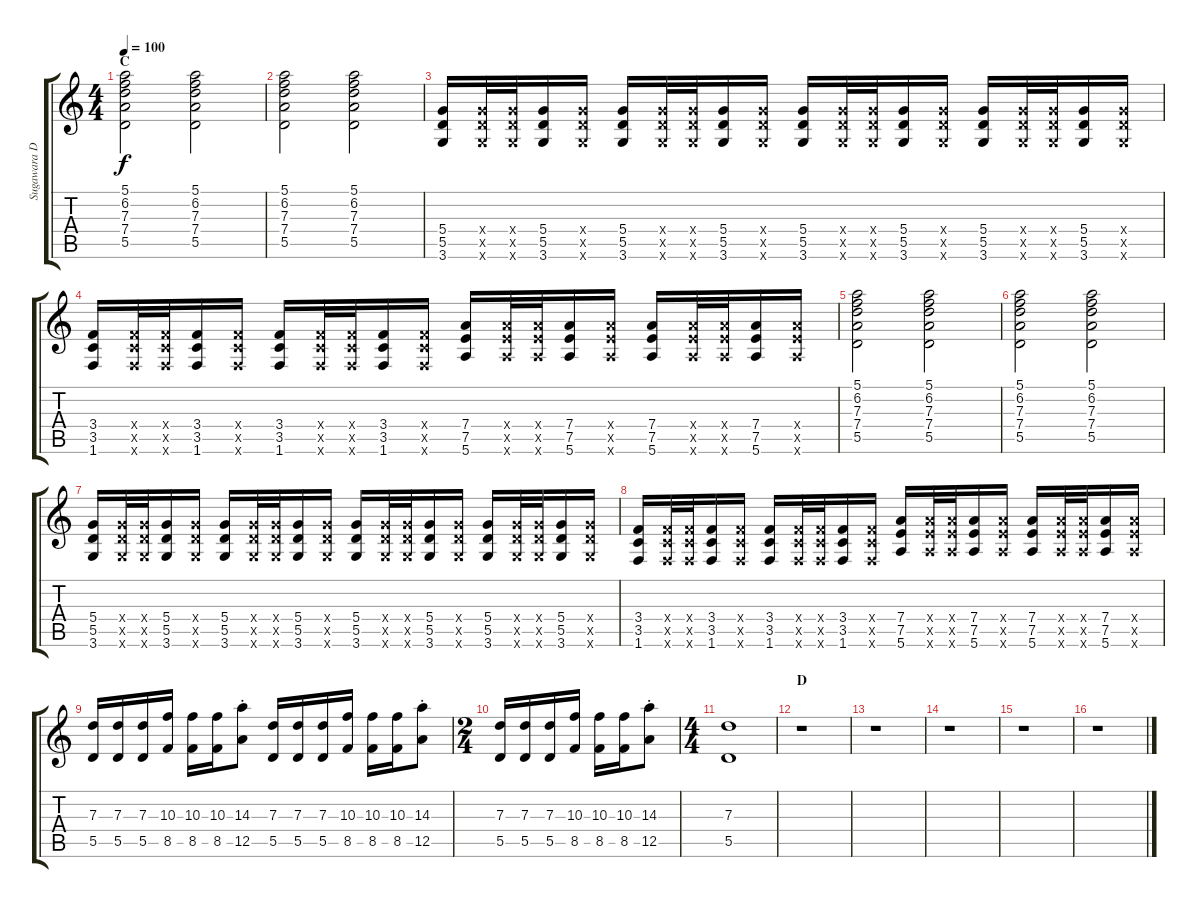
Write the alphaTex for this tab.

\track ("Sugawara Distortion" "Sugawara D") {instrument overdrivenguitar}
\staff {score tabs}
\tuning (E4 B3 G3 D3 A2 E2) {hide}
\ts (4 4)
\section ("" "C")
\tempo 100
\clef g2
\ks c
(5.1 6.2 7.3 7.4 5.5).2{dy f} (5.1 6.2 7.3 7.4 5.5).2 |
(5.1 6.2 7.3 7.4 5.5).2 (5.1 6.2 7.3 7.4 5.5).2 |
(5.4 5.5 3.6).16 (5.4{x} 5.5{x} 3.6{x}).32 (5.4{x} 5.5{x} 3.6{x}).32 (5.4 5.5 3.6).16 (5.4{x} 5.5{x} 3.6{x}).16 (5.4 5.5 3.6).16 (5.4{x} 5.5{x} 3.6{x}).32 (5.4{x} 5.5{x} 3.6{x}).32 (5.4 5.5 3.6).16 (5.4{x} 5.5{x} 3.6{x}).16 (5.4 5.5 3.6).16 (5.4{x} 5.5{x} 3.6{x}).32 (5.4{x} 5.5{x} 3.6{x}).32 (5.4 5.5 3.6).16 (5.4{x} 5.5{x} 3.6{x}).16 (5.4 5.5 3.6).16 (5.4{x} 5.5{x} 3.6{x}).32 (5.4{x} 5.5{x} 3.6{x}).32 (5.4 5.5 3.6).16 (5.4{x} 5.5{x} 3.6{x}).16 |
(3.4 3.5 1.6).16 (3.4{x} 3.5{x} 1.6{x}).32 (3.4{x} 3.5{x} 1.6{x}).32 (3.4 3.5 1.6).16 (3.4{x} 3.5{x} 1.6{x}).16 (3.4 3.5 1.6).16 (3.4{x} 3.5{x} 1.6{x}).32 (3.4{x} 3.5{x} 1.6{x}).32 (3.4 3.5 1.6).16 (3.4{x} 3.5{x} 1.6{x}).16 (7.4 7.5 5.6).16 (7.4{x} 7.5{x} 5.6{x}).32 (7.4{x} 7.5{x} 5.6{x}).32 (7.4 7.5 5.6).16 (7.4{x} 7.5{x} 5.6{x}).16 (7.4 7.5 5.6).16 (7.4{x} 7.5{x} 5.6{x}).32 (7.4{x} 7.5{x} 5.6{x}).32 (7.4 7.5 5.6).16 (7.4{x} 7.5{x} 5.6{x}).16 |
(5.1 6.2 7.3 7.4 5.5).2 (5.1 6.2 7.3 7.4 5.5).2 |
(5.1 6.2 7.3 7.4 5.5).2 (5.1 6.2 7.3 7.4 5.5).2 |
(5.4 5.5 3.6).16 (5.4{x} 5.5{x} 3.6{x}).32 (5.4{x} 5.5{x} 3.6{x}).32 (5.4 5.5 3.6).16 (5.4{x} 5.5{x} 3.6{x}).16 (5.4 5.5 3.6).16 (5.4{x} 5.5{x} 3.6{x}).32 (5.4{x} 5.5{x} 3.6{x}).32 (5.4 5.5 3.6).16 (5.4{x} 5.5{x} 3.6{x}).16 (5.4 5.5 3.6).16 (5.4{x} 5.5{x} 3.6{x}).32 (5.4{x} 5.5{x} 3.6{x}).32 (5.4 5.5 3.6).16 (5.4{x} 5.5{x} 3.6{x}).16 (5.4 5.5 3.6).16 (5.4{x} 5.5{x} 3.6{x}).32 (5.4{x} 5.5{x} 3.6{x}).32 (5.4 5.5 3.6).16 (5.4{x} 5.5{x} 3.6{x}).16 |
(3.4 3.5 1.6).16 (3.4{x} 3.5{x} 1.6{x}).32 (3.4{x} 3.5{x} 1.6{x}).32 (3.4 3.5 1.6).16 (3.4{x} 3.5{x} 1.6{x}).16 (3.4 3.5 1.6).16 (3.4{x} 3.5{x} 1.6{x}).32 (3.4{x} 3.5{x} 1.6{x}).32 (3.4 3.5 1.6).16 (3.4{x} 3.5{x} 1.6{x}).16 (7.4 7.5 5.6).16 (7.4{x} 7.5{x} 5.6{x}).32 (7.4{x} 7.5{x} 5.6{x}).32 (7.4 7.5 5.6).16 (7.4{x} 7.5{x} 5.6{x}).16 (7.4 7.5 5.6).16 (7.4{x} 7.5{x} 5.6{x}).32 (7.4{x} 7.5{x} 5.6{x}).32 (7.4 7.5 5.6).16 (7.4{x} 7.5{x} 5.6{x}).16 |
(7.3 5.5).16 (7.3 5.5).16 (7.3 5.5).16 (10.3 8.5).16 (10.3 8.5).16 (10.3 8.5).16 (14.3{st} 12.5{st}).8 (7.3 5.5).16 (7.3 5.5).16 (7.3 5.5).16 (10.3 8.5).16 (10.3 8.5).16 (10.3 8.5).16 (14.3{st} 12.5{st}).8 |
\ts (2 4)
(7.3 5.5).16 (7.3 5.5).16 (7.3 5.5).16 (10.3 8.5).16 (10.3 8.5).16 (10.3 8.5).16 (14.3{st} 12.5{st}).8 |
\ts (4 4)
(7.3 5.5).1 |
\section ("" "D")
r.1 |
r.1 |
r.1 |
r.1 |
r.1
